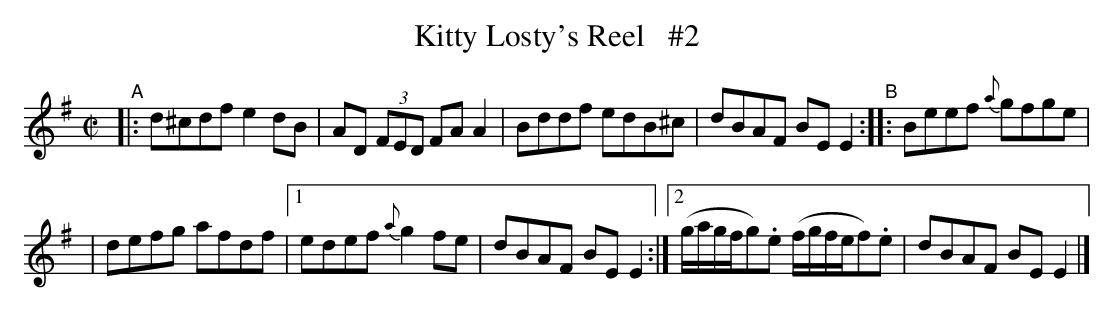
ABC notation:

X:1
T: Kitty Losty's Reel   #2
M: C|
L: 1/8
K: Em
"^A"\
|: d^cdf e2dB | AD (3FED FAA2 | Bddf edB^c | dBAF BEE2 "^B":: Beef {a}gfge |
| defg afdf |[1 edef {a}g2fe | dBAF BEE2 :|[2 (g/a/g/f/g).e (f/g/f/e/f).e | dBAF BEE2 |]
